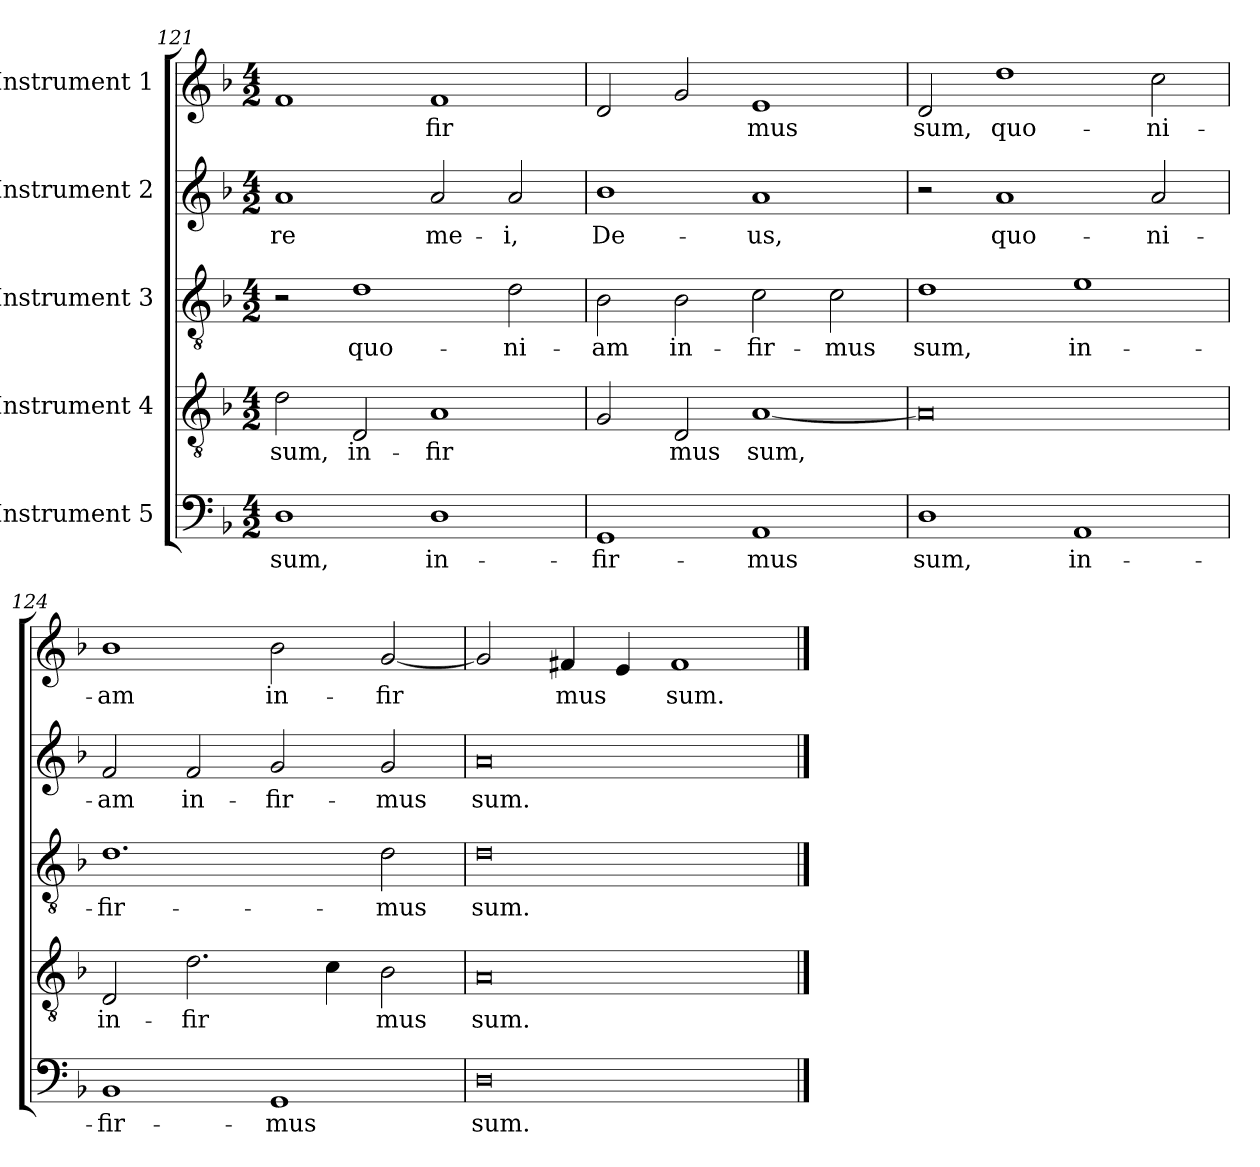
**kern	**text	**kern	**text	**kern	**text	**kern	**text	**kern	**text
*part5	*part5	*part4	*part4	*part3	*part3	*part2	*part2	*part1	*part1
*staff5	*staff5	*staff4	*staff4	*staff3	*staff3	*staff2	*staff2	*staff1	*staff1
*I"Instrument 5	*	*I"Instrument 4	*	*I"Instrument 3	*	*I"Instrument 2	*	*I"Instrument 1	*
*clefF4	*	*clefGv2	*	*clefGv2	*	*clefG2	*	*clefG2	*
*k[b-]	*	*k[b-]	*	*k[b-]	*	*k[b-]	*	*k[b-]	*
*F:	*	*F:	*	*F:	*	*F:	*	*F:	*
*M4/2	*	*M4/2	*	*M4/2	*	*M4/2	*	*M4/2	*
=121	=121	=121	=121	=121	=121	=121	=121	=121	=121
!	!LO:LY:b:cj	!	!LO:LY:b:cj	!	!	!	!LO:LY:b:cj	!	!LO:LY:b:cj
1D	sum,	2d\	sum,	2r	.	1a	-re	1f	--
!	!	!	!LO:LY:b:cj	!	!LO:LY:b:cj	!	!	!	!
.	.	2D/	in-	1d	quo-	.	.	.	.
!	!LO:LY:b:cj	!	!LO:LY:b:cj	!	!	!	!LO:LY:b:cj	!	!LO:LY:b:cj
1D	in-	1A	-fir-	.	.	2a/	me-	1f	-fir-
!	!	!	!	!	!LO:LY:b:cj	!	!LO:LY:b:cj	!	!
.	.	.	.	2d\	-ni-	2a/	-i,	.	.
=122	=122	=122	=122	=122	=122	=122	=122	=122	=122
!	!LO:LY:b:cj	!	!LO:LY:b:cj	!	!LO:LY:b:cj	!	!LO:LY:b:cj	!	!LO:LY:b:cj
1GG	-fir-	2G/	--	2B-\	-am	1b-	De-	2d/	--
!	!	!	!LO:LY:b:cj	!	!LO:LY:b:cj	!	!	!	!LO:LY:b:cj
.	.	2D/	-mus	2B-\	in-	.	.	2g/	--
!	!LO:LY:b:cj	!	!LO:LY:b:cj	!	!LO:LY:b:cj	!	!LO:LY:b:cj	!	!LO:LY:b:cj
1AA	-mus	[<1A	sum,	2c\	-fir-	1a	-us,	1e	-mus
!	!	!	!	!	!LO:LY:b:cj	!	!	!	!
.	.	.	.	2c\	-mus	.	.	.	.
=123	=123	=123	=123	=123	=123	=123	=123	=123	=123
!	!LO:LY:b:cj	!	!LO:LY:b:cj	!	!LO:LY:b:cj	!	!	!	!LO:LY:b:cj
1D	sum,	0A]	.	1d	sum,	2r	.	2d/	sum,
!	!	!	!	!	!	!	!LO:LY:b:cj	!	!LO:LY:b:cj
.	.	.	.	.	.	1a	quo-	1dd	quo-
!	!LO:LY:b:cj	!	!	!	!LO:LY:b:cj	!	!	!	!
1AA	in-	.	.	1e	in-	.	.	.	.
!	!	!	!	!	!	!	!LO:LY:b:cj	!	!LO:LY:b:cj
.	.	.	.	.	.	2a/	-ni-	2cc\	-ni-
=124	=124	=124	=124	=124	=124	=124	=124	=124	=124
!	!LO:LY:b:cj	!	!LO:LY:b:cj	!	!LO:LY:b:cj	!	!LO:LY:b:cj	!	!LO:LY:b:cj
1BB-	-fir-	2D/	in-	1.d	-fir-	2f/	-am	1b-	-am
!	!	!	!LO:LY:b:cj	!	!	!	!LO:LY:b:cj	!	!
.	.	2.d\	-fir-	.	.	2f/	in-	.	.
!	!LO:LY:b:cj	!	!	!	!	!	!LO:LY:b:cj	!	!LO:LY:b:cj
1GG	-mus	.	.	.	.	2g/	-fir-	2b-\	in-
!	!	!	!LO:LY:b:cj	!	!	!	!	!	!
.	.	4c\	--	.	.	.	.	.	.
!	!	!	!LO:LY:b:cj	!	!LO:LY:b:cj	!	!LO:LY:b:cj	!	!LO:LY:b:cj
.	.	2B-\	-mus	2d\	-mus	2g/	-mus	[<2g/	-fir-
=125	=125	=125	=125	=125	=125	=125	=125	=125	=125
!	!LO:LY:b:cj	!	!LO:LY:b:cj	!	!LO:LY:b:cj	!	!LO:LY:b:cj	!	!LO:LY:b:cj
0D	sum.	0A	sum.	0d	sum.	0a	sum.	2g/]	--
!	!	!	!	!	!	!	!	!	!LO:LY:b:cj
.	.	.	.	.	.	.	.	4f#/	-mus
!	!	!	!	!	!	!	!	!	!LO:LY:b:cj
.	.	.	.	.	.	.	.	4e/	.
!	!	!	!	!	!	!	!	!	!LO:LY:b:cj
.	.	.	.	.	.	.	.	1f#	sum.
==	==	==	==	==	==	==	==	==	==
*-	*-	*-	*-	*-	*-	*-	*-	*-	*-
